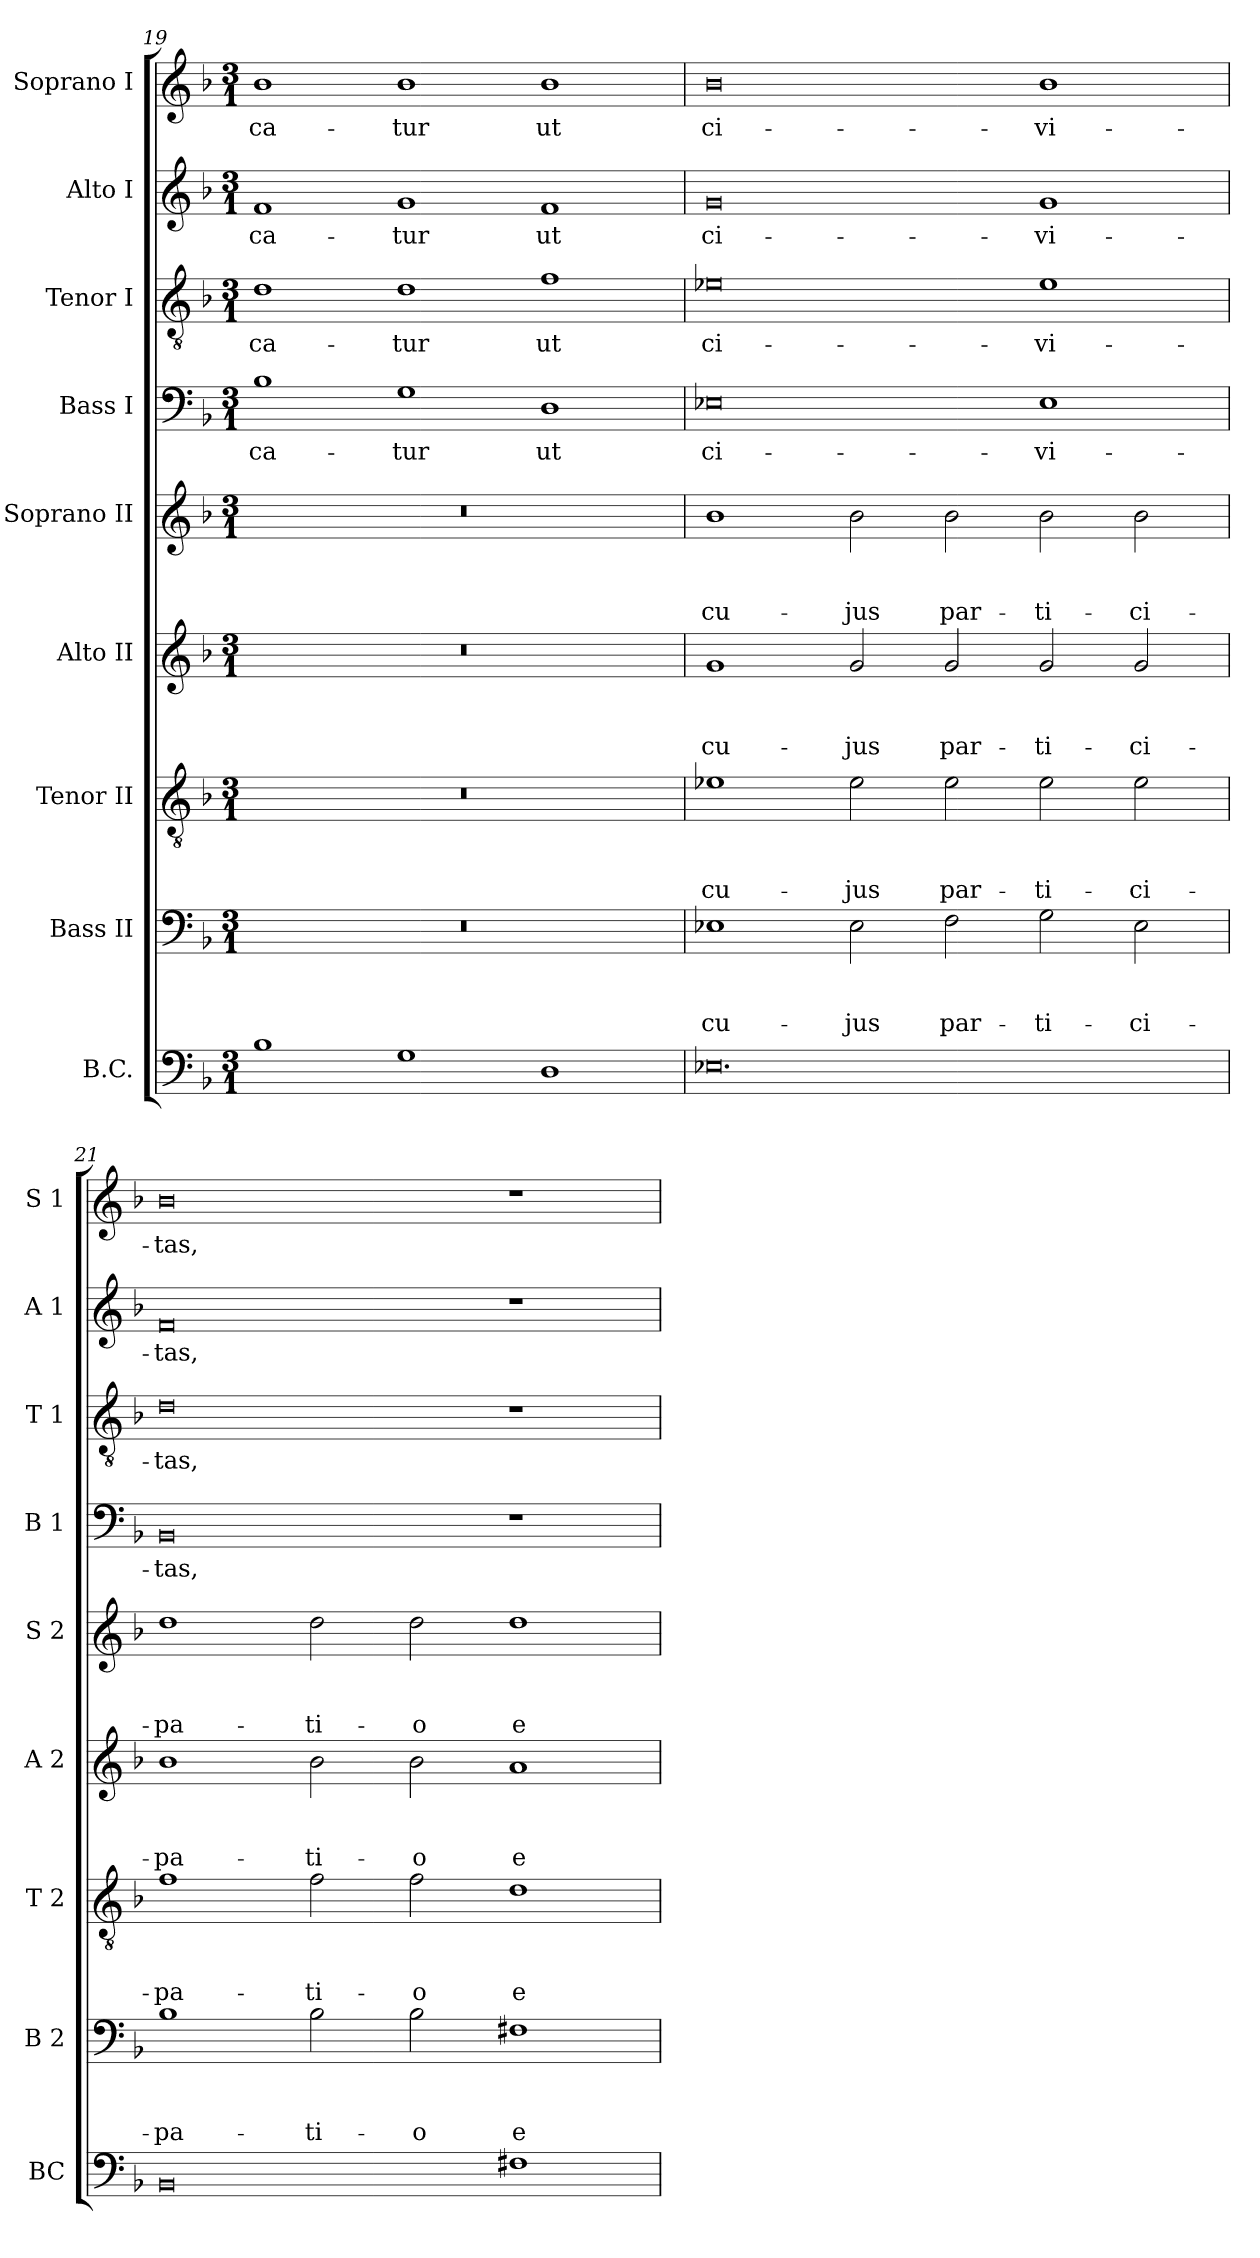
**kern	**kern	**text	**text	**text	**kern	**text	**text	**text	**kern	**text	**text	**text	**kern	**text	**text	**text	**kern	**text	**kern	**text	**kern	**text	**kern	**text
*part9	*part8	*part8	*part8	*part8	*part7	*part7	*part7	*part7	*part6	*part6	*part6	*part6	*part5	*part5	*part5	*part5	*part4	*part4	*part3	*part3	*part2	*part2	*part1	*part1
*staff9	*staff8	*staff8	*staff8	*staff8	*staff7	*staff7	*staff7	*staff7	*staff6	*staff6	*staff6	*staff6	*staff5	*staff5	*staff5	*staff5	*staff4	*staff4	*staff3	*staff3	*staff2	*staff2	*staff1	*staff1
*I"B.C.	*I"Bass II	*	*	*	*I"Tenor II	*	*	*	*I"Alto II	*	*	*	*I"Soprano II	*	*	*	*I"Bass I	*	*I"Tenor I	*	*I"Alto I	*	*I"Soprano I	*
*I'BC	*I'B 2	*	*	*	*I'T 2	*	*	*	*I'A 2	*	*	*	*I'S 2	*	*	*	*I'B 1	*	*I'T 1	*	*I'A 1	*	*I'S 1	*
!!LO:PB:g=z
*clefF4	*clefF4	*	*	*	*clefGv2	*	*	*	*clefG2	*	*	*	*clefG2	*	*	*	*clefF4	*	*clefGv2	*	*clefG2	*	*clefG2	*
*k[b-]	*k[b-]	*	*	*	*k[b-]	*	*	*	*k[b-]	*	*	*	*k[b-]	*	*	*	*k[b-]	*	*k[b-]	*	*k[b-]	*	*k[b-]	*
*F:	*F:	*	*	*	*F:	*	*	*	*F:	*	*	*	*F:	*	*	*	*F:	*	*F:	*	*F:	*	*F:	*
*M3/1	*M3/1	*	*	*	*M3/1	*	*	*	*M3/1	*	*	*	*M3/1	*	*	*	*M3/1	*	*M3/1	*	*M3/1	*	*M3/1	*
=19	=19	=19	=19	=19	=19	=19	=19	=19	=19	=19	=19	=19	=19	=19	=19	=19	=19	=19	=19	=19	=19	=19	=19	=19
!	!	!	!	!	!	!	!	!	!	!	!	!	!	!	!	!	!	!LO:LY:b	!	!LO:LY:b	!	!LO:LY:b	!	!LO:LY:b
1B-	0.r	.	.	.	0.r	.	.	.	0.r	.	.	.	0.r	.	.	.	1B-	-ca-	1d	-ca-	1f	-ca-	1b-	-ca-
!	!	!	!	!	!	!	!	!	!	!	!	!	!	!	!	!	!	!LO:LY:b	!	!LO:LY:b	!	!LO:LY:b	!	!LO:LY:b
1G	.	.	.	.	.	.	.	.	.	.	.	.	.	.	.	.	1G	-tur	1d	-tur	1g	-tur	1b-	-tur
!	!	!	!	!	!	!	!	!	!	!	!	!	!	!	!	!	!	!LO:LY:b	!	!LO:LY:b	!	!LO:LY:b	!	!LO:LY:b
1D	.	.	.	.	.	.	.	.	.	.	.	.	.	.	.	.	1D	ut	1f	ut	1f	ut	1b-	ut
=20	=20	=20	=20	=20	=20	=20	=20	=20	=20	=20	=20	=20	=20	=20	=20	=20	=20	=20	=20	=20	=20	=20	=20	=20
!	!	!	!	!LO:LY:b	!	!	!	!LO:LY:b	!	!	!	!LO:LY:b	!	!	!	!LO:LY:b	!	!LO:LY:b	!	!LO:LY:b	!	!LO:LY:b	!	!LO:LY:b
0.E-X	1E-X	.	.	cu-	1e-X	.	.	cu-	1g	.	.	cu-	1b-	.	.	cu-	0E-X	ci-	0e-X	ci-	0g	ci-	0b-	ci-
!	!	!	!	!LO:LY:b	!	!	!	!LO:LY:b	!	!	!	!LO:LY:b	!	!	!	!LO:LY:b	!	!	!	!	!	!	!	!
.	2E-\	.	.	-jus	2e-\	.	.	-jus	2g/	.	.	-jus	2b-\	.	.	-jus	.	.	.	.	.	.	.	.
!	!	!	!	!LO:LY:b	!	!	!	!LO:LY:b	!	!	!	!LO:LY:b	!	!	!	!LO:LY:b	!	!	!	!	!	!	!	!
.	2F\	.	.	par-	2e-\	.	.	par-	2g/	.	.	par-	2b-\	.	.	par-	.	.	.	.	.	.	.	.
!	!	!	!	!LO:LY:b	!	!	!	!LO:LY:b	!	!	!	!LO:LY:b	!	!	!	!LO:LY:b	!	!LO:LY:b	!	!LO:LY:b	!	!LO:LY:b	!	!LO:LY:b
.	2G\	.	.	-ti-	2e-\	.	.	-ti-	2g/	.	.	-ti-	2b-\	.	.	-ti-	1E-	-vi-	1e-	-vi-	1g	-vi-	1b-	-vi-
!	!	!	!	!LO:LY:b	!	!	!	!LO:LY:b	!	!	!	!LO:LY:b	!	!	!	!LO:LY:b	!	!	!	!	!	!	!	!
.	2E-\	.	.	-ci-	2e-\	.	.	-ci-	2g/	.	.	-ci-	2b-\	.	.	-ci-	.	.	.	.	.	.	.	.
=21	=21	=21	=21	=21	=21	=21	=21	=21	=21	=21	=21	=21	=21	=21	=21	=21	=21	=21	=21	=21	=21	=21	=21	=21
!	!	!	!	!LO:LY:b	!	!	!	!LO:LY:b	!	!	!	!LO:LY:b	!	!	!	!LO:LY:b	!	!LO:LY:b	!	!LO:LY:b	!	!LO:LY:b	!	!LO:LY:b
0BB-	1B-	.	.	-pa-	1f	.	.	-pa-	1b-	.	.	-pa-	1dd	.	.	-pa-	0BB-	-tas,	0d	-tas,	0f	-tas,	0b-	-tas,
!	!	!	!	!LO:LY:b	!	!	!	!LO:LY:b	!	!	!	!LO:LY:b	!	!	!	!LO:LY:b	!	!	!	!	!	!	!	!
.	2B-\	.	.	-ti-	2f\	.	.	-ti-	2b-\	.	.	-ti-	2dd\	.	.	-ti-	.	.	.	.	.	.	.	.
!	!	!	!	!LO:LY:b	!	!	!	!LO:LY:b	!	!	!	!LO:LY:b	!	!	!	!LO:LY:b	!	!	!	!	!	!	!	!
.	2B-\	.	.	-o	2f\	.	.	-o	2b-\	.	.	-o	2dd\	.	.	-o	.	.	.	.	.	.	.	.
!	!	!	!	!LO:LY:b	!	!	!	!LO:LY:b	!	!	!	!LO:LY:b	!	!	!	!LO:LY:b	!	!	!	!	!	!	!	!
1F#X	1F#X	.	.	e-	1d	.	.	e-	1a	.	.	e-	1dd	.	.	e-	1r	.	1r	.	1r	.	1r	.
=	=	=	=	=	=	=	=	=	=	=	=	=	=	=	=	=	=	=	=	=	=	=	=	=
*-	*-	*-	*-	*-	*-	*-	*-	*-	*-	*-	*-	*-	*-	*-	*-	*-	*-	*-	*-	*-	*-	*-	*-	*-
